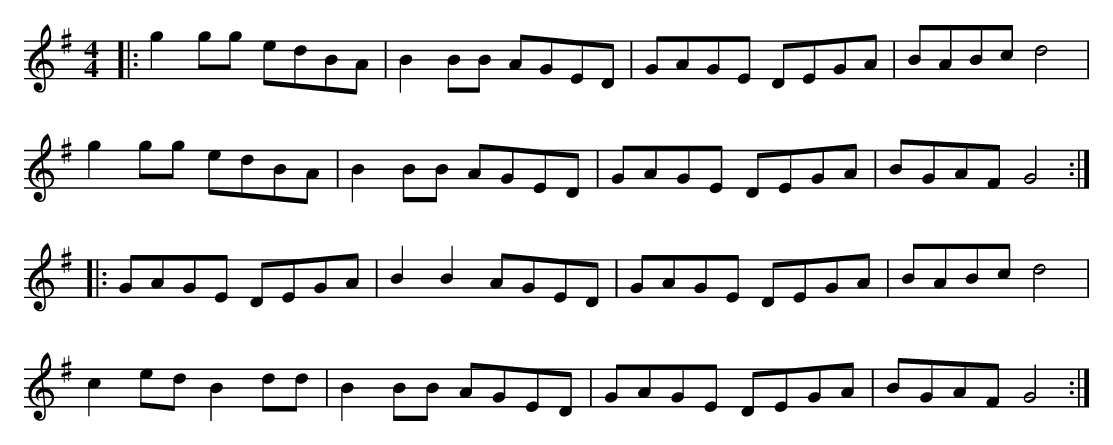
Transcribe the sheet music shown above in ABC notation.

X:1
M:4/4
K:G
|:g2 gg edBA|B2 BB AGED|GAGE DEGA|BABc d4|
g2 gg edBA|B2 BB AGED|GAGE DEGA|BGAF G4:|
|:GAGE DEGA|B2 B2 AGED|GAGE DEGA|BABc d4|
c2 ed B2 dd|B2 BB AGED|GAGE DEGA|BGAF G4:|
